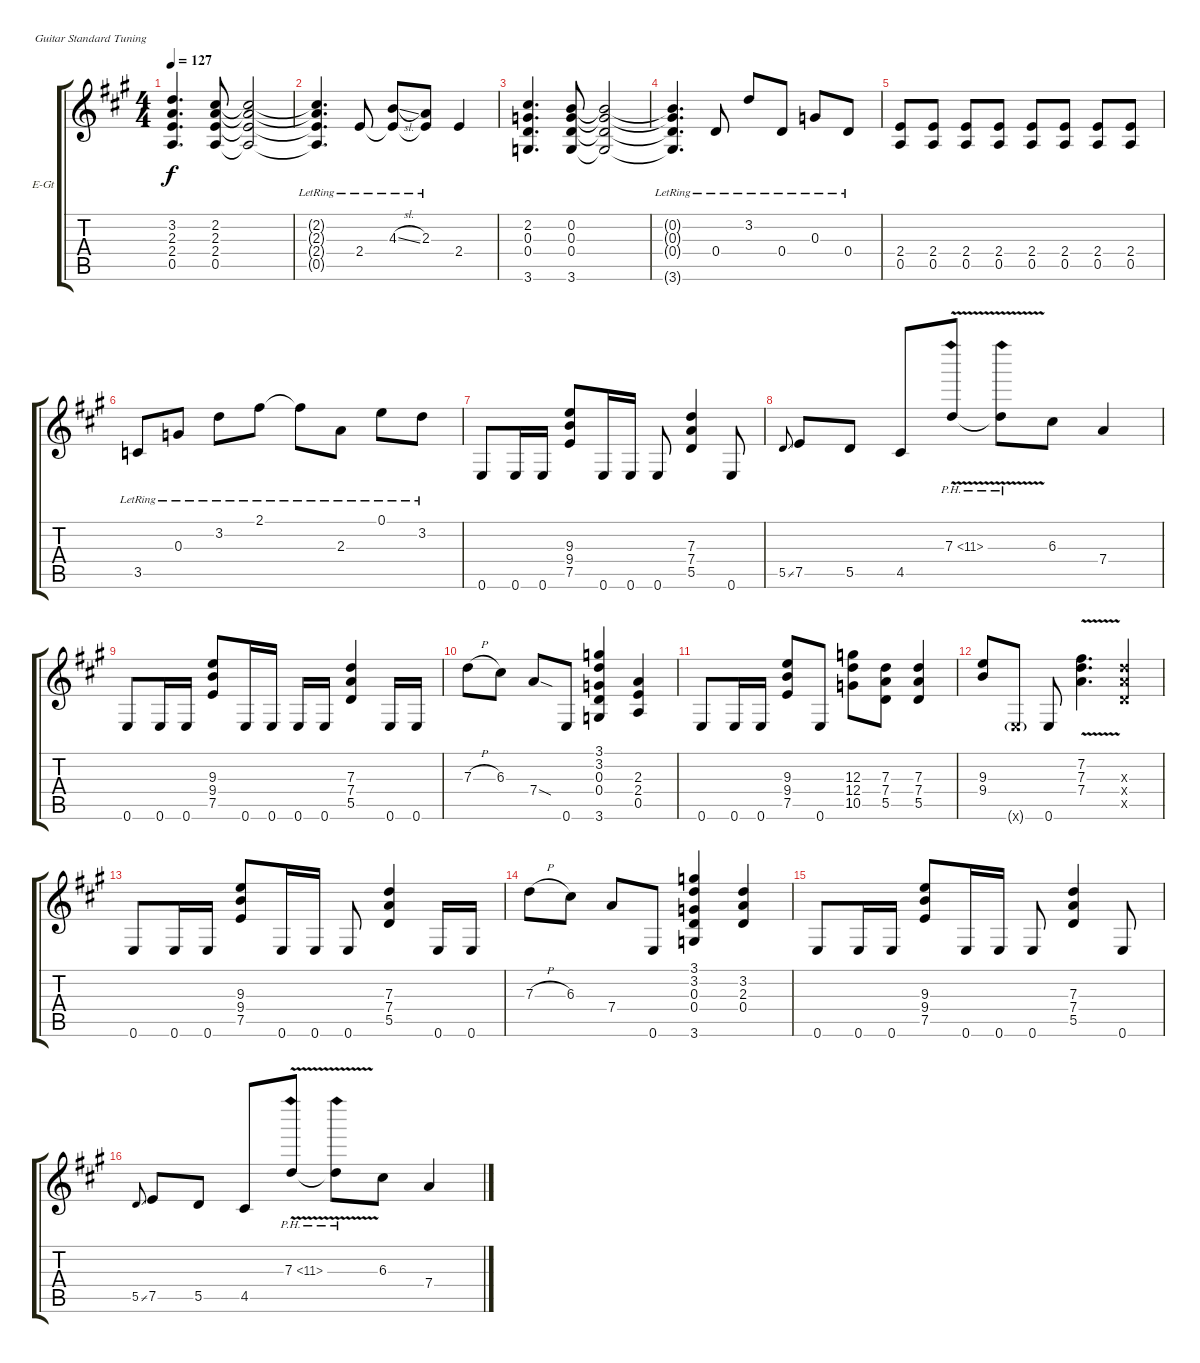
\bracketExtendMode groupsimilarinstruments
\firstSystemTrackNameOrientation horizontal
\otherSystemsTrackNameOrientation horizontal
\track ("Rhythm Guitar" "E-Gt") {instrument distortionguitar}
\staff {score tabs}
\tuning (E4 B3 G3 D3 A2 E2)
\ts (4 4)
\tempo 127
\clef g2
\ks f#minor
(3.2 2.3 2.4 0.5).4{d dy f} (2.2 2.3 2.4 0.5).8 (2.2{t} 2.3{t} 2.4{t} 0.5{t}).2 |
(2.2{lr t} 2.3{lr t} 2.4{lr t} 0.5{lr t}).4{d} 2.4{lr}.8 (4.3{sl lr} 2.4{lr t}).8 (2.3{lr} 2.4{lr t}).8 2.4.4 |
(2.2 0.3 0.4 3.6).4{d} (0.2 0.3 0.4 3.6).8 (0.2{t} 0.3{t} 0.4{t} 3.6{t}).2 |
(0.2{lr t} 0.3{lr t} 0.4{lr t} 3.6{lr t}).4{d} 0.4{lr}.8 3.2{lr}.8 0.4{lr}.8 0.3{lr}.8 0.4{lr}.8 |
(2.4 0.5).8 (2.4 0.5).8 (2.4 0.5).8 (2.4 0.5).8 (2.4 0.5).8 (2.4 0.5).8 (2.4 0.5).8 (2.4 0.5).8 |
3.5{lr}.8 0.3{lr}.8 3.2{lr}.8 2.1{lr}.8 2.1{lr t}.8 2.3{lr}.8 0.1{lr}.8 3.2{lr}.8 |
0.6.8 0.6.16 0.6.16 (9.3 9.4 7.5).8 0.6.16 0.6.16 0.6.8 (7.3 7.4 5.5).4 0.6.8 |
5.5{ss}.8{gr onbeat} 7.5.8 5.5.8 4.5.8 7.3{ph 4 v}.8 7.3{ph 4 v t}.8 6.3.8 7.4.4 |
0.6.8 0.6.16 0.6.16 (9.3 9.4 7.5).8 0.6.16 0.6.16 0.6.16 0.6.16 (7.3 7.4 5.5).4 0.6.16 0.6.16 |
7.3{h}.8 6.3.8 7.4{sod}.8 0.6.8 (3.2 0.3 0.4 3.6 3.1).4 (2.3 2.4 0.5).4 |
0.6.8 0.6.16 0.6.16 (9.3 9.4 7.5).8 0.6.8 (12.3 12.4 10.5).8 (7.3 7.4 5.5).8 (7.3 7.4 5.5).4 |
(9.3 9.4).8 0.6{g x}.8 0.6.8 (7.2{v} 7.3{v} 7.4{v}).4{d} (7.3{x} 7.4{x} 5.5{x}).4 |
0.6.8 0.6.16 0.6.16 (9.3 9.4 7.5).8 0.6.16 0.6.16 0.6.8 (7.3 7.4 5.5).4 0.6.16 0.6.16 |
7.3{h}.8 6.3.8 7.4.8 0.6.8 (3.2 0.3 0.4 3.6 3.1).4 (3.2 2.3 0.4).4 |
0.6.8 0.6.16 0.6.16 (9.3 9.4 7.5).8 0.6.16 0.6.16 0.6.8 (7.3 7.4 5.5).4 0.6.8 |
5.5{ss}.8{gr onbeat} 7.5.8 5.5.8 4.5.8 7.3{ph 4 v}.8 7.3{ph 4 v t}.8 6.3.8 7.4.4
